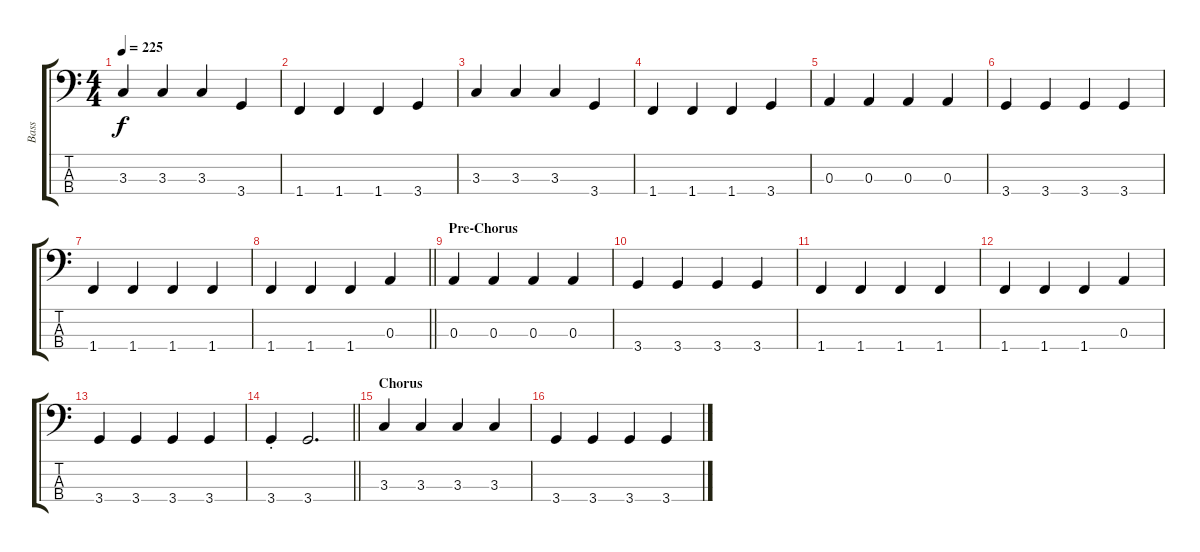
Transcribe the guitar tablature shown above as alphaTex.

\track ("Bass" "Bass") {instrument electricbassfinger}
\staff {score tabs}
\tuning (G2 D2 A1 E1) {hide}
\ts (4 4)
\tempo 225
\clef f4
\ks c
3.3.4{dy f} 3.3.4 3.3.4 3.4.4 |
1.4.4 1.4.4 1.4.4 3.4.4 |
3.3.4 3.3.4 3.3.4 3.4.4 |
1.4.4 1.4.4 1.4.4 3.4.4 |
0.3.4 0.3.4 0.3.4 0.3.4 |
3.4.4 3.4.4 3.4.4 3.4.4 |
1.4.4 1.4.4 1.4.4 1.4.4 |
\barLineRight lightlight
1.4.4 1.4.4 1.4.4 0.3.4 |
\section ("" "Pre-Chorus")
0.3.4 0.3.4 0.3.4 0.3.4 |
3.4.4 3.4.4 3.4.4 3.4.4 |
1.4.4 1.4.4 1.4.4 1.4.4 |
1.4.4 1.4.4 1.4.4 0.3.4 |
3.4.4 3.4.4 3.4.4 3.4.4 |
\barLineRight lightlight
3.4{st}.4 3.4.2{d} |
\section ("" "Chorus")
3.3.4 3.3.4 3.3.4 3.3.4 |
3.4.4 3.4.4 3.4.4 3.4.4
